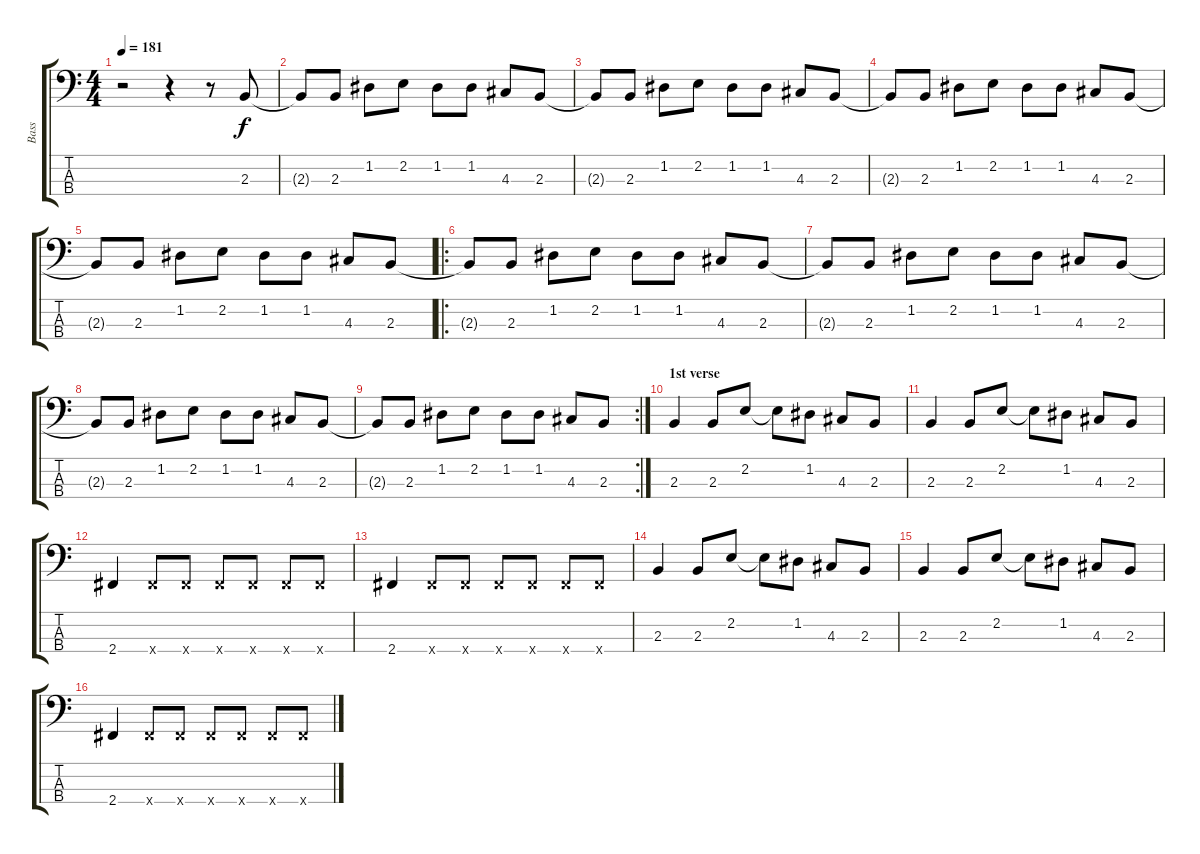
\track ("Bass" "Bass") {instrument electricbasspick}
\staff {score tabs}
\tuning (G2 D2 A1 E1) {hide}
\ts (4 4)
\tempo 181
\clef f4
\ks c
r.2{dy f instrument electricbasspick} r.4 r.8 2.3.8 |
2.3{t}.8 2.3.8 1.2.8 2.2.8 1.2.8 1.2.8 4.3.8 2.3.8 |
2.3{t}.8 2.3.8 1.2.8 2.2.8 1.2.8 1.2.8 4.3.8 2.3.8 |
2.3{t}.8 2.3.8 1.2.8 2.2.8 1.2.8 1.2.8 4.3.8 2.3.8 |
2.3{t}.8 2.3.8 1.2.8 2.2.8 1.2.8 1.2.8 4.3.8 2.3.8 |
\ro
2.3{t}.8 2.3.8 1.2.8 2.2.8 1.2.8 1.2.8 4.3.8 2.3.8 |
2.3{t}.8 2.3.8 1.2.8 2.2.8 1.2.8 1.2.8 4.3.8 2.3.8 |
2.3{t}.8 2.3.8 1.2.8 2.2.8 1.2.8 1.2.8 4.3.8 2.3.8 |
\rc 2
2.3{t}.8 2.3.8 1.2.8 2.2.8 1.2.8 1.2.8 4.3.8 2.3.8 |
\section ("" "1st verse")
2.3.4 2.3.8 2.2.8 2.2{t}.8 1.2.8 4.3.8 2.3.8 |
2.3.4 2.3.8 2.2.8 2.2{t}.8 1.2.8 4.3.8 2.3.8 |
2.4.4 2.4{x}.8 2.4{x}.8 2.4{x}.8 2.4{x}.8 2.4{x}.8 2.4{x}.8 |
2.4.4 2.4{x}.8 2.4{x}.8 2.4{x}.8 2.4{x}.8 2.4{x}.8 2.4{x}.8 |
2.3.4 2.3.8 2.2.8 2.2{t}.8 1.2.8 4.3.8 2.3.8 |
2.3.4 2.3.8 2.2.8 2.2{t}.8 1.2.8 4.3.8 2.3.8 |
2.4.4 2.4{x}.8 2.4{x}.8 2.4{x}.8 2.4{x}.8 2.4{x}.8 2.4{x}.8
